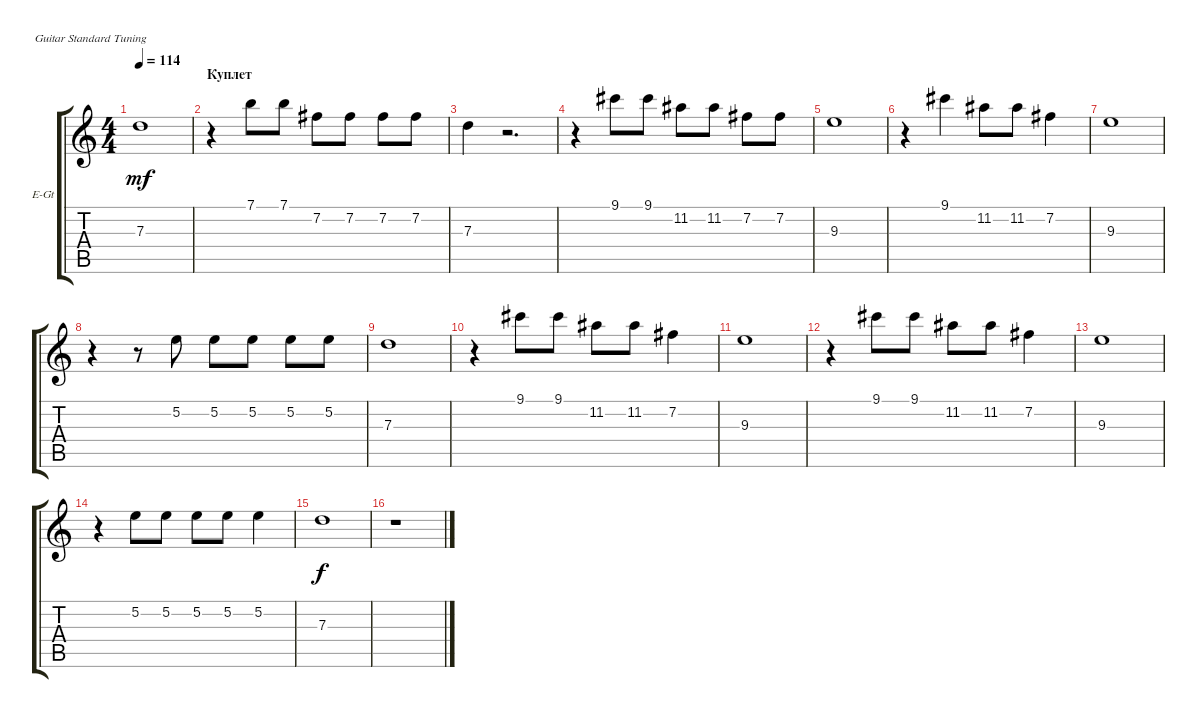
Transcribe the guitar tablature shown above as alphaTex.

\defaultSystemsLayout 4
\bracketExtendMode groupsimilarinstruments
\firstSystemTrackNameOrientation horizontal
\otherSystemsTrackNameOrientation horizontal
\track ("В. Бутусов (Вокал)" "E-Gt") {instrument electricguitarclean}
\staff {score tabs}
\tuning (E4 B3 G3 D3 A2 E2)
\ts (4 4)
\tempo 114
\clef g2
\ks c
7.3.1{dy mf} |
\section ("" "Куплет")
r.4 7.1.8 7.1.8 7.2.8 7.2.8 7.2.8 7.2.8 |
7.3.4 r.2{d} |
r.4 9.1.8 9.1.8 11.2.8 11.2.8 7.2.8 7.2.8 |
9.3.1 |
r.4 9.1.4 11.2.8 11.2.8 7.2.4 |
9.3.1 |
r.4 r.8 5.2.8 5.2.8 5.2.8 5.2.8 5.2.8 |
7.3.1 |
r.4 9.1.8 9.1.8 11.2.8 11.2.8 7.2.4 |
9.3.1 |
r.4 9.1.8 9.1.8 11.2.8 11.2.8 7.2.4 |
9.3.1 |
r.4 5.2.8 5.2.8 5.2.8 5.2.8 5.2.4 |
7.3.1{dy f} |
r.1
